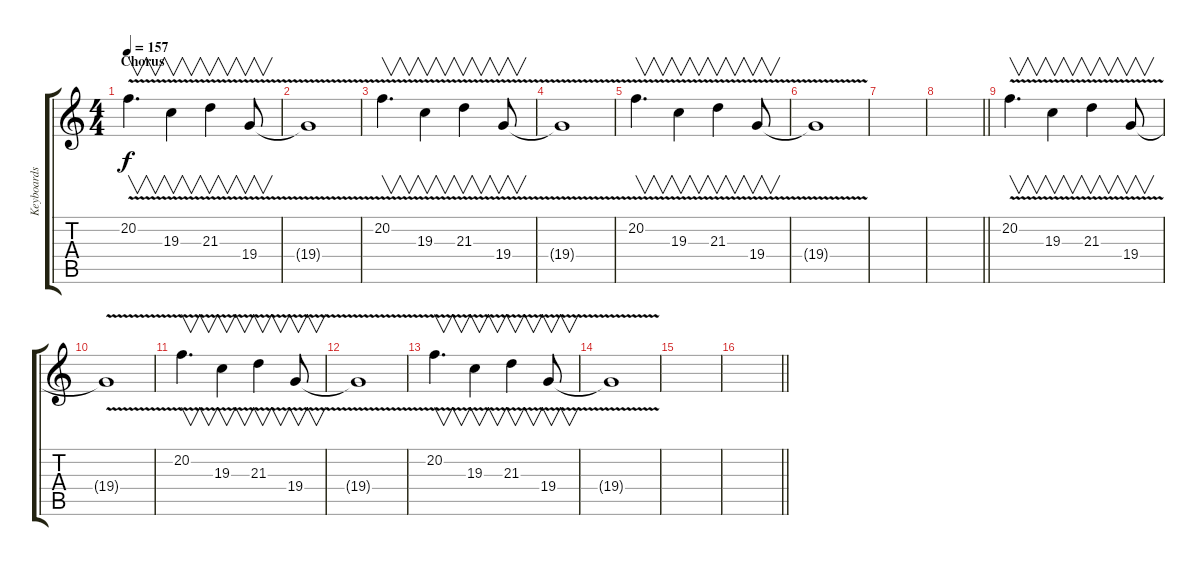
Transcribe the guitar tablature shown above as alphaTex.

\track ("Keyboards I" "Keyboards ") {instrument pad1newage}
\staff {score tabs}
\tuning (D4 A3 F3 C3 G2 D2) {hide}
\ts (4 4)
\section ("" "Chorus")
\tempo 157
\clef g2
\ks c
20.2{v}.4{v d dy f} 19.3{v}.4{v} 21.3{v}.4{v} 19.4{v}.8{v} |
19.4{t}.1 |
20.2{v}.4{v d} 19.3{v}.4{v} 21.3{v}.4{v} 19.4{v}.8{v} |
19.4{t}.1 |
20.2{v}.4{v d} 19.3{v}.4{v} 21.3{v}.4{v} 19.4{v}.8{v} |
19.4{t}.1 |
|
\barLineRight lightlight
|
\section ("" "")
20.2{v}.4{v d} 19.3{v}.4{v} 21.3{v}.4{v} 19.4{v}.8{v} |
19.4{t}.1 |
20.2{v}.4{v d} 19.3{v}.4{v} 21.3{v}.4{v} 19.4{v}.8{v} |
19.4{t}.1 |
20.2{v}.4{v d} 19.3{v}.4{v} 21.3{v}.4{v} 19.4{v}.8{v} |
19.4{t}.1 |
|
\barLineRight lightlight
